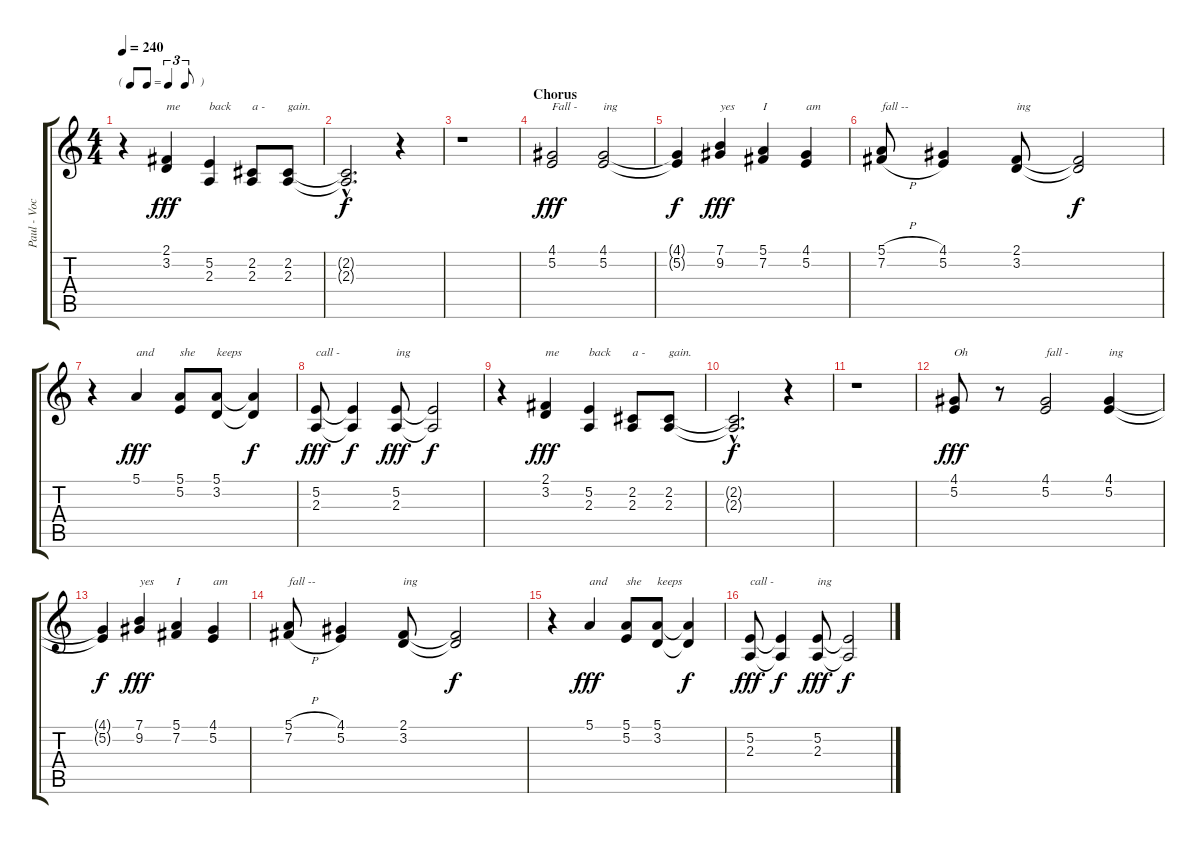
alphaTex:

\track ("Paul - Vocal" "Paul - Voc") {instrument tenorsax}
\staff {score tabs}
\tuning (E4 B3 G3 D3 A2 E2) {hide}
\ts (4 4)
\tf triplet8th
\tempo 240
\clef g2
\ks c
r.4{dy f} (2.1 3.2).4{txt "me" dy fff} (5.2 2.3).4{txt "back"} (2.2 2.3).8{txt "a -"} (2.2 2.3).8{txt "gain."} |
(2.2{hac t} 2.3{hac t}).2{d dy f} r.4 |
r.1 |
\section ("" "Chorus")
(4.1 5.2).2{txt "Fall -" dy fff} (4.1 5.2).2{txt "ing"} |
(4.1{t} 5.2{t}).4{dy f} (7.1 9.2).4{txt "yes" dy fff} (5.1 7.2).4{txt "I"} (4.1 5.2).4{txt "am"} |
(5.1{h} 7.2{h}).8{txt "fall --"} (4.1 5.2).4 (2.1 3.2).8{txt "ing"} (2.1{t} 3.2{t}).2{dy f} |
r.4 5.1.4{txt "and" dy fff} (5.1 5.2).8{txt "she"} (5.1 3.2).8{txt "keeps"} (5.1{t} 3.2{t}).4{dy f} |
(5.2 2.3).8{txt "call -" dy fff} (5.2{t} 2.3{t}).4{dy f} (5.2 2.3).8{txt "ing" dy fff} (5.2{t} 2.3{t}).2{dy f} |
r.4 (2.1 3.2).4{txt "me" dy fff} (5.2 2.3).4{txt "back"} (2.2 2.3).8{txt "a -"} (2.2 2.3).8{txt "gain."} |
(2.2{hac t} 2.3{hac t}).2{d dy f} r.4 |
r.1 |
(4.1 5.2).8{txt "Oh" dy fff} r.8 (4.1 5.2).2{txt "fall -"} (4.1 5.2).4{txt "ing"} |
(4.1{t} 5.2{t}).4{dy f} (7.1 9.2).4{txt "yes" dy fff} (5.1 7.2).4{txt "I"} (4.1 5.2).4{txt "am"} |
(5.1{h} 7.2{h}).8{txt "fall --"} (4.1 5.2).4 (2.1 3.2).8{txt "ing"} (2.1{t} 3.2{t}).2{dy f} |
r.4 5.1.4{txt "and" dy fff} (5.1 5.2).8{txt "she"} (5.1 3.2).8{txt "keeps"} (5.1{t} 3.2{t}).4{dy f} |
(5.2 2.3).8{txt "call -" dy fff} (5.2{t} 2.3{t}).4{dy f} (5.2 2.3).8{txt "ing" dy fff} (5.2{t} 2.3{t}).2{dy f}
